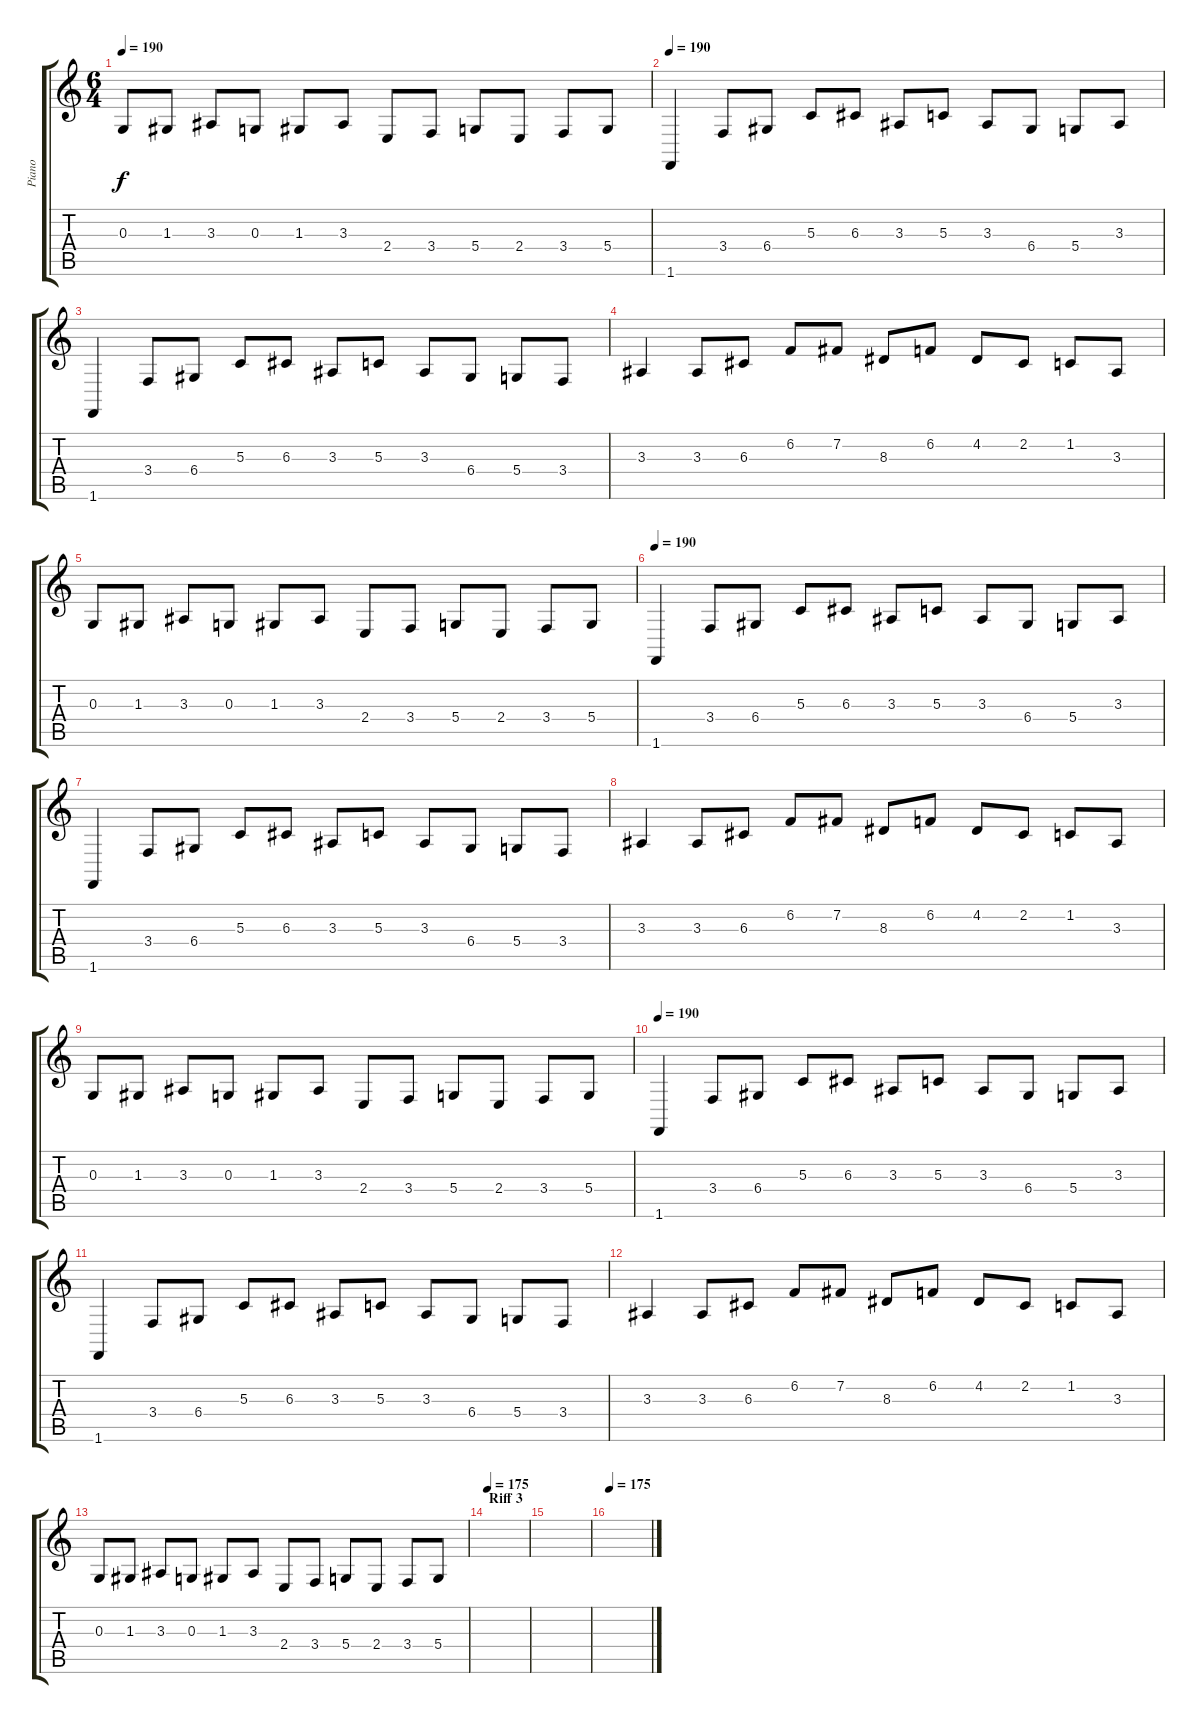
\track ("Piano" "Piano") {instrument acousticgrandpiano}
\staff {score tabs}
\tuning (E4 B3 G3 D3 A2 E2) {hide}
\ts (6 4)
\tempo 190
\clef g2
\ks c
0.3.8{dy f} 1.3.8 3.3.8 0.3.8 1.3.8 3.3.8 2.4.8 3.4.8 5.4.8 2.4.8 3.4.8 5.4.8 |
\tempo 190
1.6.4{volume 15} 3.4.8 6.4.8 5.3.8 6.3.8 3.3.8 5.3.8 3.3.8 6.4.8 5.4.8 3.3.8 |
1.6.4 3.4.8 6.4.8 5.3.8 6.3.8 3.3.8 5.3.8 3.3.8 6.4.8 5.4.8 3.4.8 |
3.3.4 3.3.8 6.3.8 6.2.8 7.2.8 8.3.8 6.2.8 4.2.8 2.2.8 1.2.8 3.3.8 |
0.3.8 1.3.8 3.3.8 0.3.8 1.3.8 3.3.8 2.4.8 3.4.8 5.4.8 2.4.8 3.4.8 5.4.8 |
\tempo 190
1.6.4{volume 15} 3.4.8 6.4.8 5.3.8 6.3.8 3.3.8 5.3.8 3.3.8 6.4.8 5.4.8 3.3.8 |
1.6.4 3.4.8 6.4.8 5.3.8 6.3.8 3.3.8 5.3.8 3.3.8 6.4.8 5.4.8 3.4.8 |
3.3.4 3.3.8 6.3.8 6.2.8 7.2.8 8.3.8 6.2.8 4.2.8 2.2.8 1.2.8 3.3.8 |
0.3.8 1.3.8 3.3.8 0.3.8 1.3.8 3.3.8 2.4.8 3.4.8 5.4.8 2.4.8 3.4.8 5.4.8 |
\tempo 190
1.6.4{volume 15} 3.4.8 6.4.8 5.3.8 6.3.8 3.3.8 5.3.8 3.3.8 6.4.8 5.4.8 3.3.8 |
1.6.4 3.4.8 6.4.8 5.3.8 6.3.8 3.3.8 5.3.8 3.3.8 6.4.8 5.4.8 3.4.8 |
3.3.4 3.3.8 6.3.8 6.2.8 7.2.8 8.3.8 6.2.8 4.2.8 2.2.8 1.2.8 3.3.8 |
0.3.8 1.3.8 3.3.8 0.3.8 1.3.8 3.3.8 2.4.8 3.4.8 5.4.8 2.4.8 3.4.8 5.4.8 |
\section ("" "Riff 3")
\tempo 175
|
|
\tempo 175
